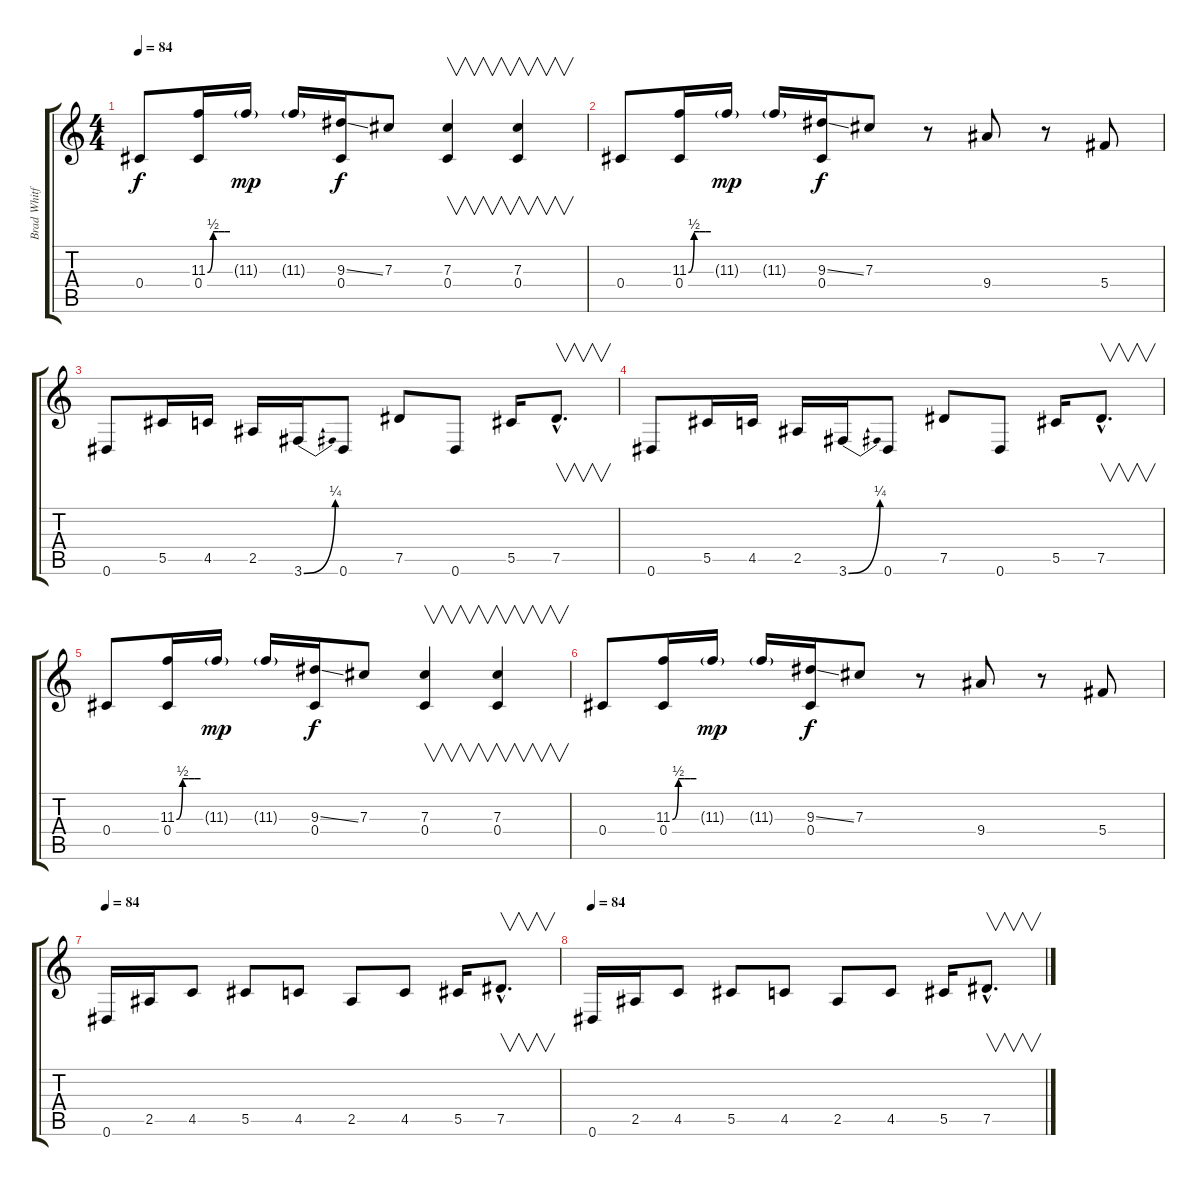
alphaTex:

\track ("Brad Whitford" "Brad Whitf") {instrument distortionguitar}
\staff {score tabs}
\tuning (Eb4 Bb3 Gb3 Db3 Ab2 Eb2) {hide}
\ts (4 4)
\tempo 84
\clef g2
\ks c
0.4.8{dy f} (11.3{be (custom 0 0 15 2 30 2 45 2 60 2)} 0.4).16 11.3{g}.16{dy mp} 11.3{g}.16 (9.3{ss} 0.4).16{dy f} 7.3.8 (7.3 0.4).4{v} (7.3 0.4).4{v} |
0.4.8 (11.3{be (custom 0 0 15 2 30 2 45 2 60 2)} 0.4).16 11.3{g}.16{dy mp} 11.3{g}.16 (9.3{ss} 0.4).16{dy f} 7.3.8 r.8 9.4.8 r.8 5.4.8 |
0.6.8 5.5.16 4.5.16 2.5.16 3.6{be (bend 0 0 60 1)}.16 0.6.8 7.5.8 0.6.8 5.5.16 7.5{hac}.8{v d} |
0.6.8 5.5.16 4.5.16 2.5.16 3.6{be (bend 0 0 60 1)}.16 0.6.8 7.5.8 0.6.8 5.5.16 7.5{hac}.8{v d} |
0.4.8 (11.3{be (custom 0 0 15 2 30 2 45 2 60 2)} 0.4).16 11.3{g}.16{dy mp} 11.3{g}.16 (9.3{ss} 0.4).16{dy f} 7.3.8 (7.3 0.4).4{v} (7.3 0.4).4{v} |
0.4.8 (11.3{be (custom 0 0 15 2 30 2 45 2 60 2)} 0.4).16 11.3{g}.16{dy mp} 11.3{g}.16 (9.3{ss} 0.4).16{dy f} 7.3.8 r.8 9.4.8 r.8 5.4.8 |
\tempo 84
0.6.16 2.5.16 4.5.8 5.5.8 4.5.8 2.5.8 4.5.8 5.5.16 7.5{hac}.8{v d} |
\tempo 84
0.6.16 2.5.16 4.5.8 5.5.8 4.5.8 2.5.8 4.5.8 5.5.16 7.5{hac}.8{v d}
